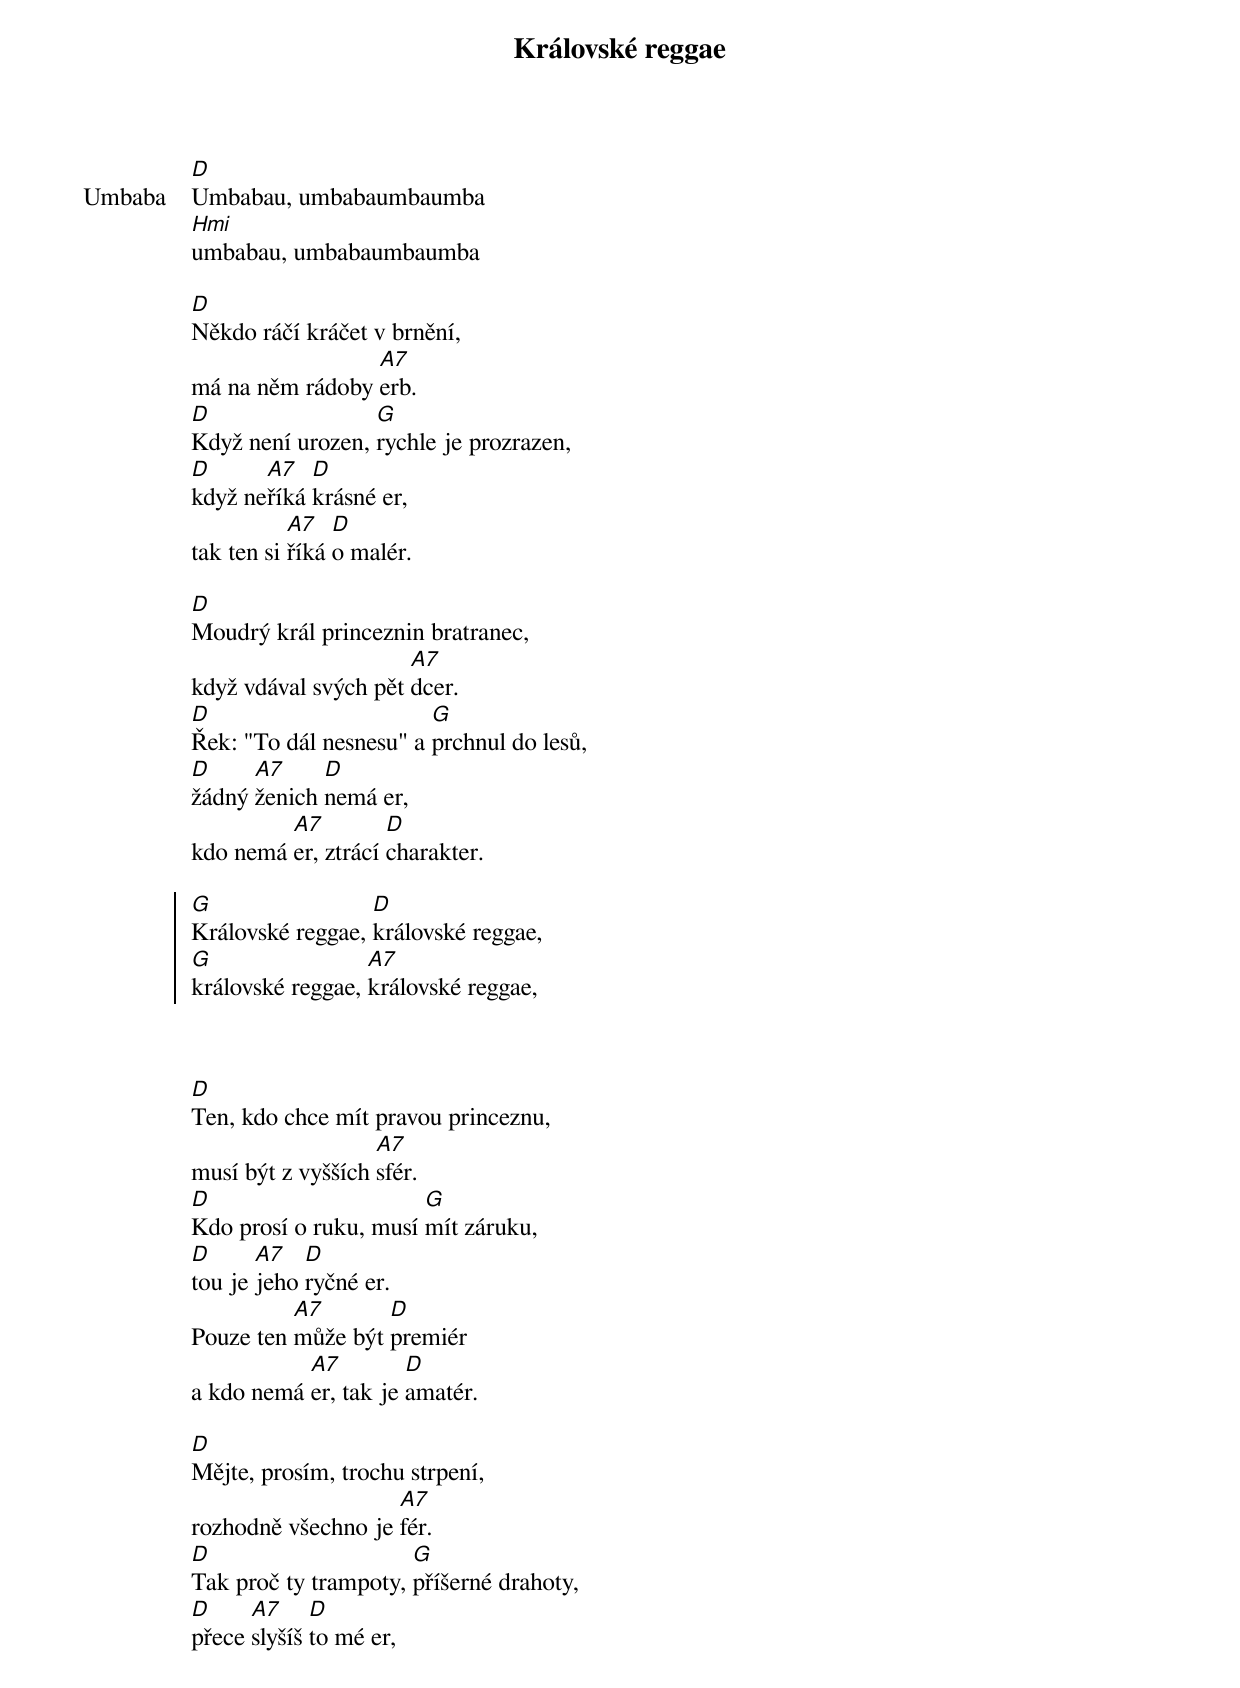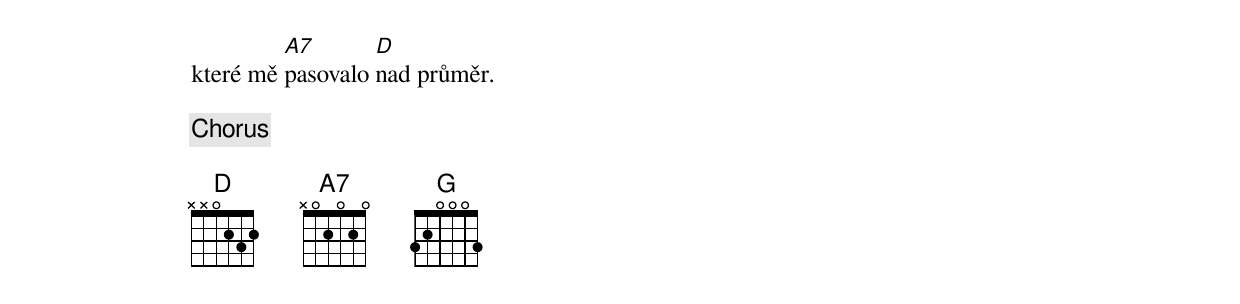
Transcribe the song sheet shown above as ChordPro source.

{title: Královské reggae}
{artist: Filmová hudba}
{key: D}
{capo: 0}
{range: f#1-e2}
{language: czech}
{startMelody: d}
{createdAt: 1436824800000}
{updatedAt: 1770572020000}
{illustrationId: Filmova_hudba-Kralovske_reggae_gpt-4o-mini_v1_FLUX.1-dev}
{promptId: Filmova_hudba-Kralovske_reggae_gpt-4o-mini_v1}

{start_of_bridge: Umbaba}
[D]Umbabau, umbabaumbaumba
[Hmi]umbabau, umbabaumbaumba
{end_of_bridge}

{start_of_verse}
[D]Někdo ráčí kráčet v brnění,
má na něm rádoby [A7]erb.
[D]Když není urozen, [G]rychle je prozrazen,
[D]když ne[A7]říká [D]krásné er,
tak ten si [A7]říká [D]o malér.
{end_of_verse}

{start_of_verse}
[D]Moudrý král princeznin bratranec,
když vdával svých pět [A7]dcer.
[D]Řek: "To dál nesnesu" a [G]prchnul do lesů,
[D]žádný [A7]ženich [D]nemá er,
kdo nemá [A7]er, ztrácí [D]charakter.
{end_of_verse}

{start_of_chorus}
[G]Královské reggae, [D]královské reggae,
[G]královské reggae, [A7]královské reggae,
{end_of_chorus}


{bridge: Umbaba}
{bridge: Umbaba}

{start_of_verse}
[D]Ten, kdo chce mít pravou princeznu,
musí být z vyšších [A7]sfér.
[D]Kdo prosí o ruku, musí [G]mít záruku,
[D]tou je [A7]jeho [D]ryčné er.
Pouze ten [A7]může být [D]premiér
a kdo nemá [A7]er, tak je [D]amatér.
{end_of_verse}

{start_of_verse}
[D]Mějte, prosím, trochu strpení,
rozhodně všechno je [A7]fér.
[D]Tak proč ty trampoty, [G]příšerné drahoty,
[D]přece [A7]slyšíš [D]to mé er,
které mě [A7]pasovalo [D]nad průměr.
{end_of_verse}

{chorus}

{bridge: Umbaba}
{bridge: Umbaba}
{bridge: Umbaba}
